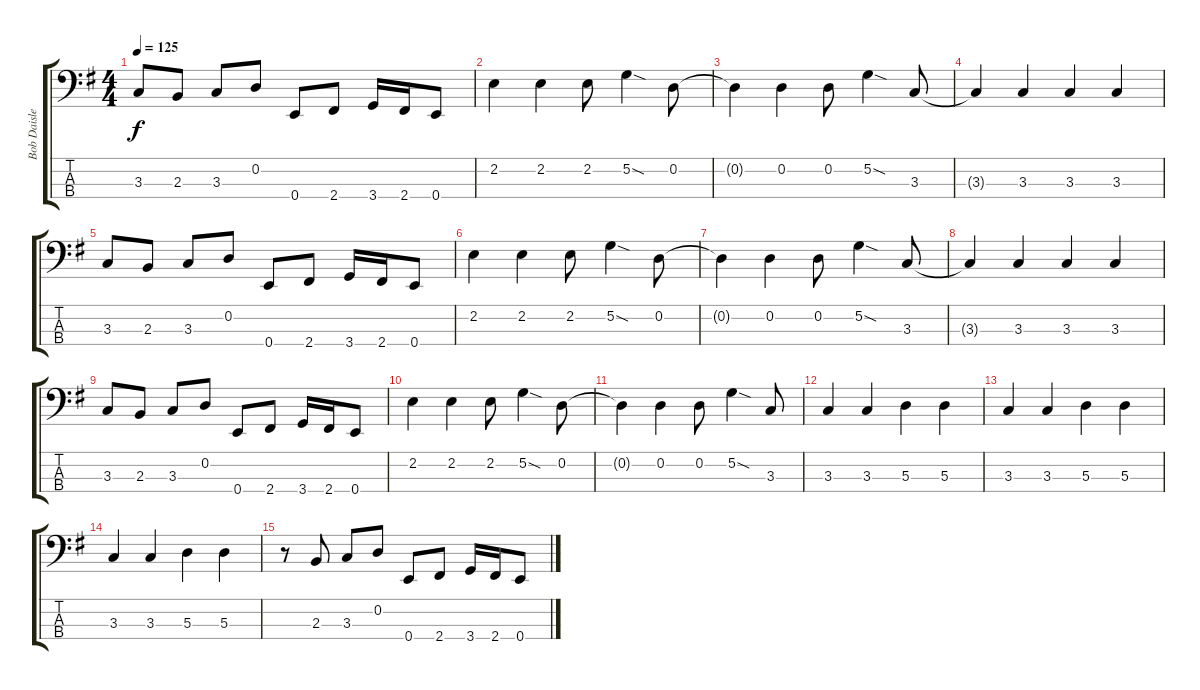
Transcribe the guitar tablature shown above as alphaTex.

\track ("Bob Daisley" "Bob Daisle") {instrument electricbassfinger}
\staff {score tabs}
\tuning (G2 D2 A1 E1) {hide}
\ts (4 4)
\tempo 125
\clef f4
\ks eminor
3.3.8{dy f} 2.3.8 3.3.8 0.2.8 0.4.8 2.4.8 3.4.16 2.4.16 0.4.8 |
2.2.4 2.2.4 2.2.8 5.2{sod}.4 0.2.8 |
0.2{t}.4 0.2.4 0.2.8 5.2{sod}.4 3.3.8 |
3.3{t}.4 3.3.4 3.3.4 3.3.4 |
3.3.8 2.3.8 3.3.8 0.2.8 0.4.8 2.4.8 3.4.16 2.4.16 0.4.8 |
2.2.4 2.2.4 2.2.8 5.2{sod}.4 0.2.8 |
0.2{t}.4 0.2.4 0.2.8 5.2{sod}.4 3.3.8 |
3.3{t}.4 3.3.4 3.3.4 3.3.4 |
3.3.8 2.3.8 3.3.8 0.2.8 0.4.8 2.4.8 3.4.16 2.4.16 0.4.8 |
2.2.4 2.2.4 2.2.8 5.2{sod}.4 0.2.8 |
0.2{t}.4 0.2.4 0.2.8 5.2{sod}.4 3.3.8 |
3.3.4 3.3.4 5.3.4 5.3.4 |
3.3.4 3.3.4 5.3.4 5.3.4 |
3.3.4 3.3.4 5.3.4 5.3.4 |
r.8 2.3.8 3.3.8 0.2.8 0.4.8 2.4.8 3.4.16 2.4.16 0.4.8
